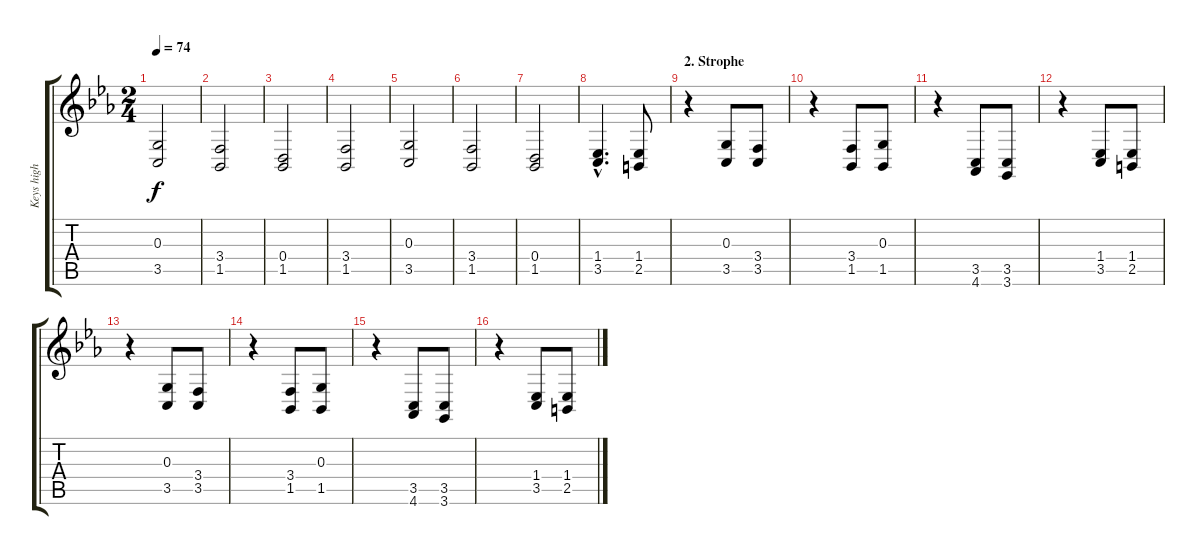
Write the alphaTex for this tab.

\track ("Keys high" "Keys high") {instrument stringensemble1}
\staff {score tabs}
\tuning (E4 B3 G3 D3 A2 E2) {hide}
\ts (2 4)
\tempo 74
\clef g2
\ks eb
(0.3 3.5).2{dy f} |
(3.4 1.5).2 |
(0.4 1.5).2 |
(3.4 1.5).2 |
(0.3 3.5).2 |
(3.4 1.5).2 |
(0.4 1.5).2 |
(1.4{hac} 3.5{hac}).4{d} (1.4 2.5).8 |
\section ("" "2. Strophe")
r.4 (0.3 3.5).8 (3.4 3.5).8 |
r.4 (3.4 1.5).8 (0.3 1.5).8 |
r.4 (3.5 4.6).8 (3.5 3.6).8 |
r.4 (1.4 3.5).8 (1.4 2.5).8 |
r.4 (0.3 3.5).8 (3.4 3.5).8 |
r.4 (3.4 1.5).8 (0.3 1.5).8 |
r.4 (3.5 4.6).8 (3.5 3.6).8 |
r.4 (1.4 3.5).8 (1.4 2.5).8
